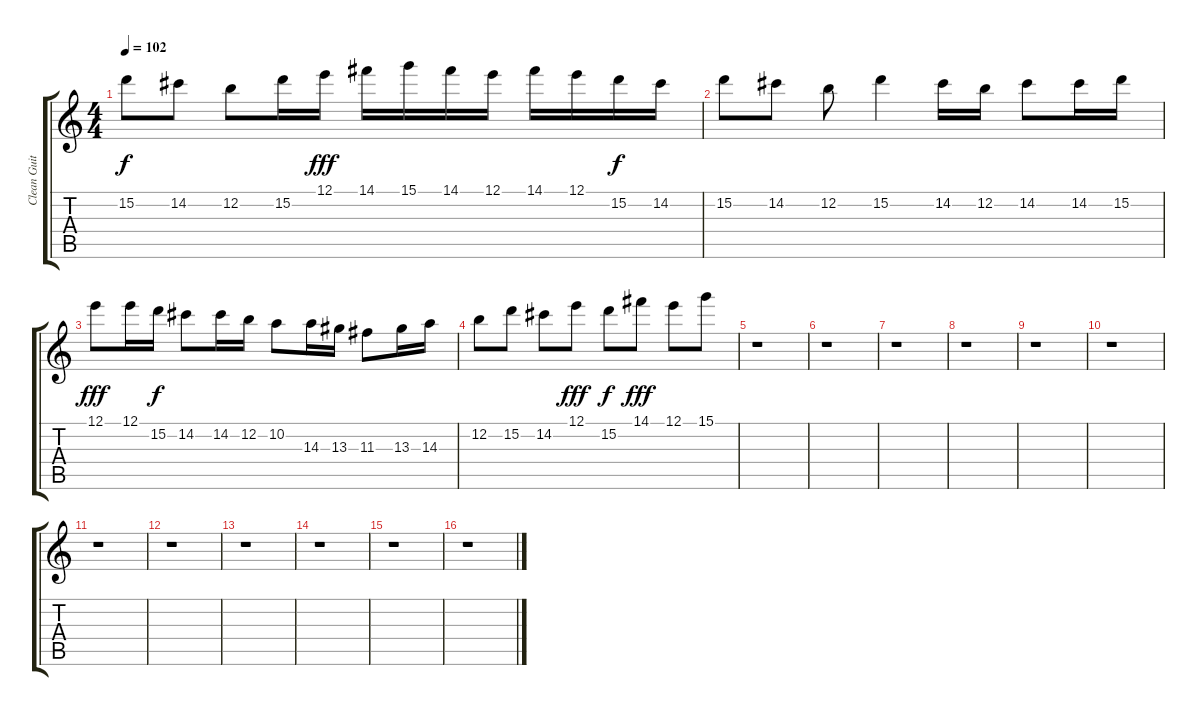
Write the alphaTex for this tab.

\track ("Clean Guitar" "Clean Guit") {instrument electricguitarclean}
\staff {score tabs}
\tuning (E4 B3 G3 D3 A2 E2) {hide}
\ts (4 4)
\tempo 102
\clef g2
\ks c
15.2.8{dy f} 14.2.8 12.2.8 15.2.16 12.1.16{dy fff} 14.1.16 15.1.16 14.1.16 12.1.16 14.1.16 12.1.16 15.2.16{dy f} 14.2.16 |
15.2.8 14.2.8 12.2.8 15.2.4 14.2.16 12.2.16 14.2.8 14.2.16 15.2.16 |
12.1.8{dy fff} 12.1.16 15.2.16{dy f} 14.2.8 14.2.16 12.2.16 10.2.8 14.3.16 13.3.16 11.3.8 13.3.16 14.3.16 |
12.2.8 15.2.8 14.2.8 12.1.8{dy fff} 15.2.8{dy f} 14.1.8{dy fff} 12.1.8 15.1.8 |
r.1 |
r.1 |
r.1 |
r.1 |
r.1 |
r.1 |
r.1 |
r.1 |
r.1 |
r.1 |
r.1 |
r.1
